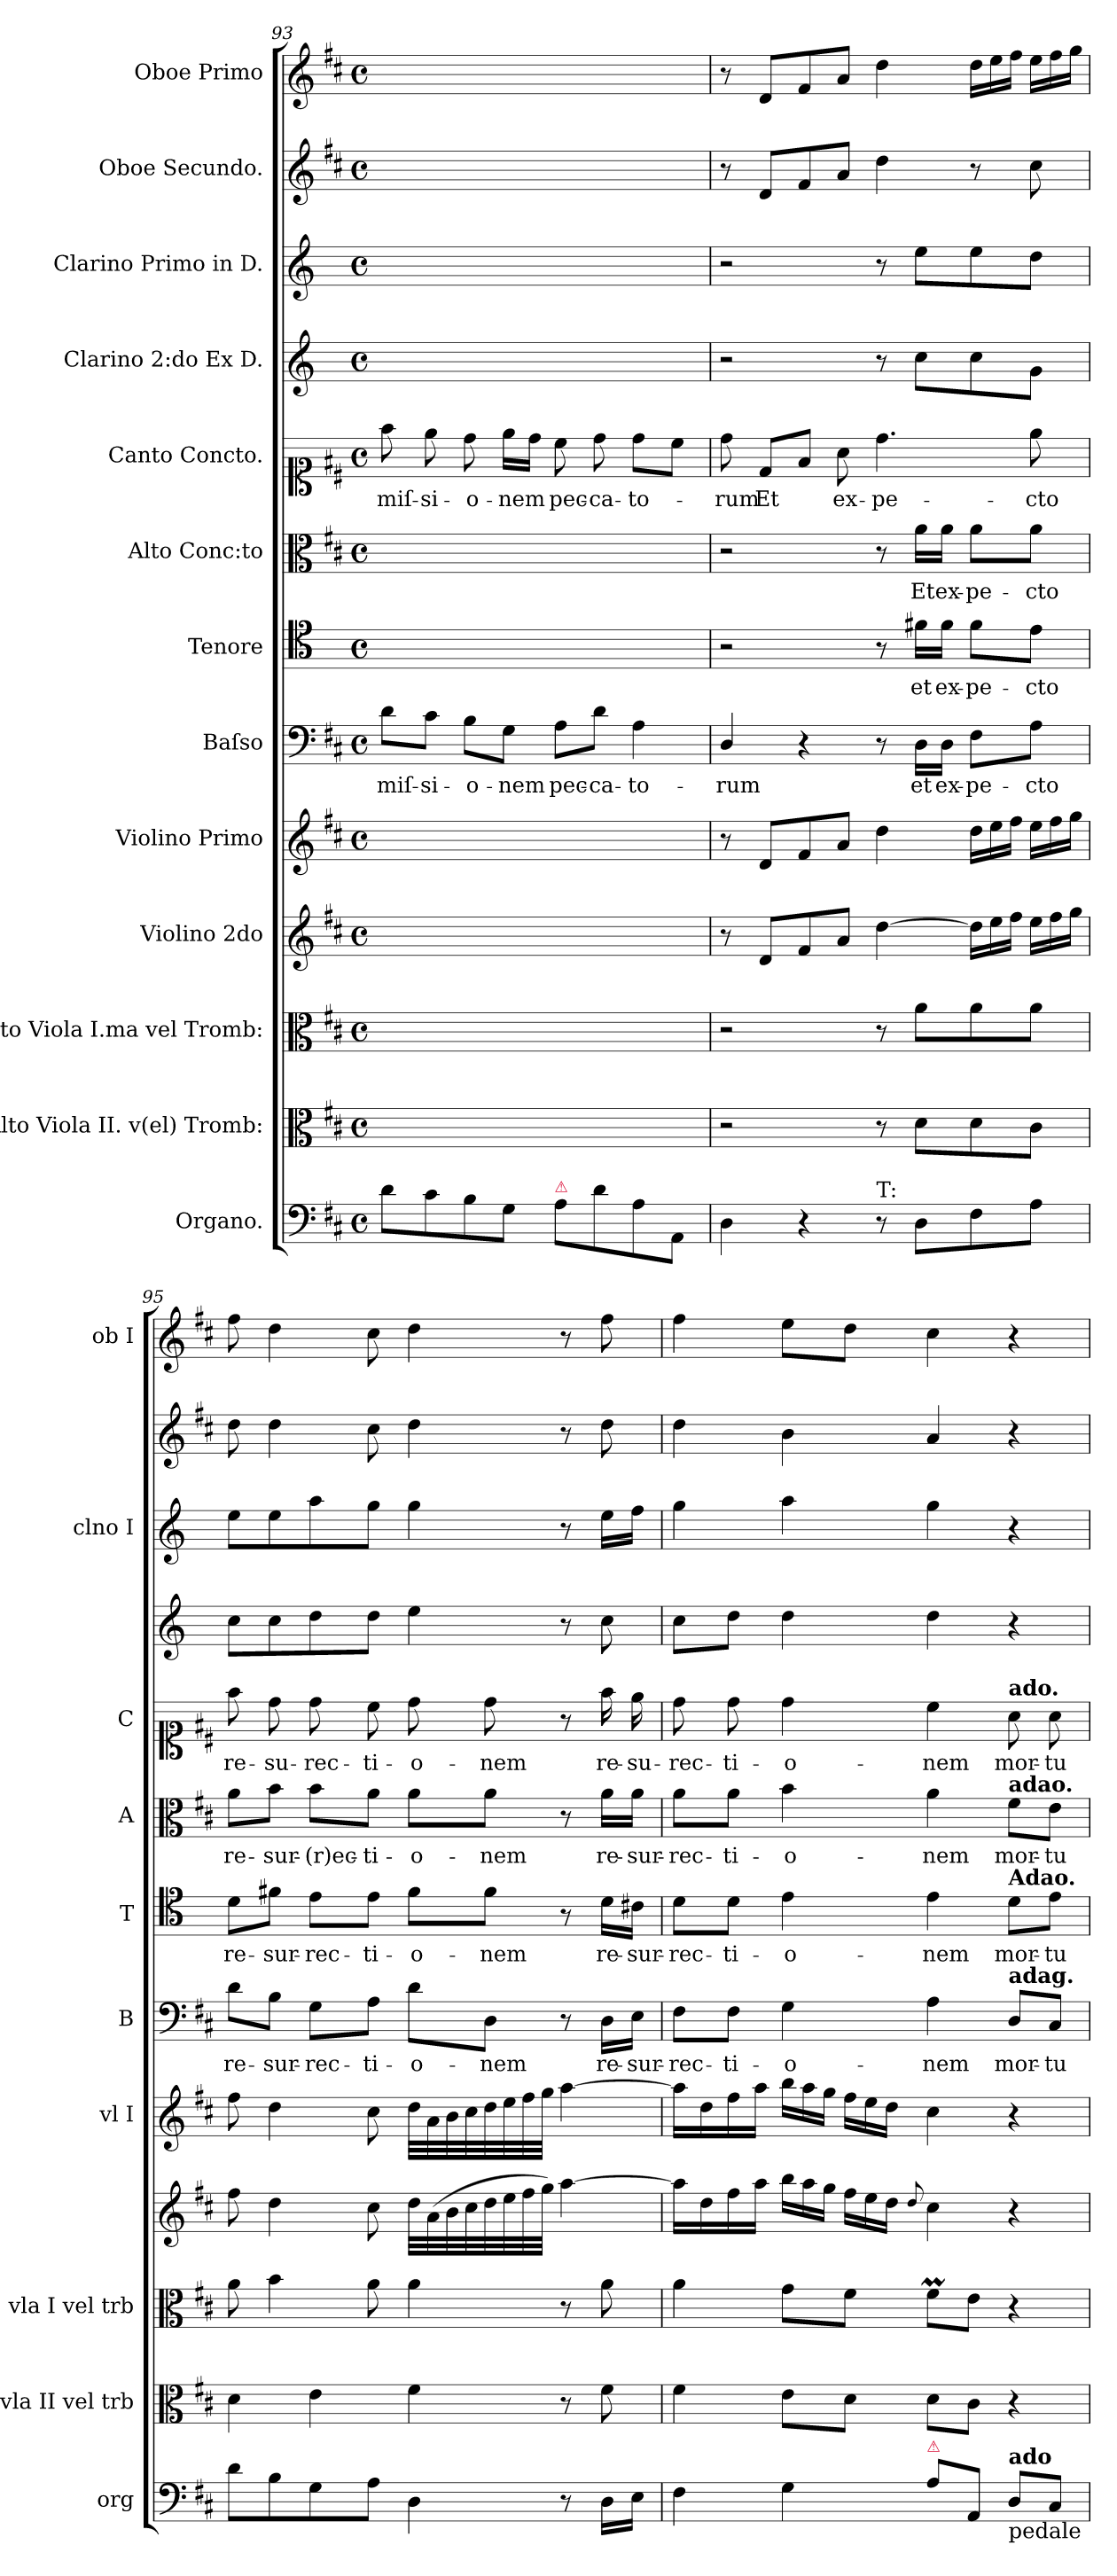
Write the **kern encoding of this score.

**kern	**kern	**kern	**kern	**kern	**kern	**text	**kern	**text	**kern	**text	**kern	**text	**kern	**kern	**kern	**kern
*part13	*part12	*part11	*part10	*part9	*part8	*part8	*part7	*part7	*part6	*part6	*part5	*part5	*part4	*part3	*part2	*part1
*staff13	*staff12	*staff11	*staff10	*staff9	*staff8	*staff8	*staff7	*staff7	*staff6	*staff6	*staff5	*staff5	*staff4	*staff3	*staff2	*staff1
*I"Organo.	*I"Alto Viola II. v(el) Tromb:	*I"Alto Viola I.ma vel Tromb:	*I"Violino 2do	*I"Violino Primo	*I"Baſso	*	*I"Tenore	*	*I"Alto Conc:to	*	*I"Canto Concto.	*	*I"Clarino 2:do Ex D.	*I"Clarino Primo in D.	*I"Oboe Secundo.	*I"Oboe Primo
*I'org	*I'vla II vel trb	*I'vla I vel trb	*	*I'vl I	*I'B	*	*I'T	*	*I'A	*	*I'C	*	*	*I'clno I	*	*I'ob I
*clefF4	*clefC3	*clefC3	*clefG2	*clefG2	*clefF4	*	*clefC4	*	*clefC3	*	*clefC1	*	*clefG2	*clefG2	*clefG2	*clefG2
*	*	*	*	*	*	*	*	*	*	*	*	*	*ITrd-1c-2	*ITrd-1c-2	*	*
*k[f#c#]	*k[f#c#]	*k[f#c#]	*k[f#c#]	*k[f#c#]	*k[f#c#]	*	*k[]	*	*k[f#c#]	*	*k[f#c#]	*	*k[f#c#]	*k[f#c#]	*k[f#c#]	*k[f#c#]
*M4/4	*M4/4	*M4/4	*M4/4	*M4/4	*M4/4	*	*M4/4	*	*M4/4	*	*M4/4	*	*M4/4	*M4/4	*M4/4	*M4/4
*met(c)	*met(c)	*met(c)	*met(c)	*met(c)	*met(c)	*	*met(c)	*	*met(c)	*	*met(c)	*	*met(c)	*met(c)	*met(c)	*met(c)
=93	=93	=93	=93	=93	=93	=93	=93	=93	=93	=93	=93	=93	=93	=93	=93	=93
8d\L	1ryy	1ryy	1ryy	1ryy	8d\L	-miſ-	1ryy	.	1ryy	.	8ff#\	-miſ-	1ryy	1ryy	1ryy	1ryy
8c#\	.	.	.	.	8c#\J	-si-	.	.	.	.	8ee\	-si-	.	.	.	.
8B\	.	.	.	.	8B\L	-o-	.	.	.	.	8dd\	-o-	.	.	.	.
8G\J	.	.	.	.	8G\J	-nem	.	.	.	.	16ee\LL	-nem	.	.	.	.
.	.	.	.	.	.	.	.	.	.	.	16dd\JJ	.	.	.	.	.
!LO:TX:a:color=crimson:t=⚠	!	!	!	!	!	!	!	!	!	!	!	!	!	!	!	!
8A\L	.	.	.	.	8A\L	pec-	.	.	.	.	8cc#\	pec-	.	.	.	.
8d\	.	.	.	.	8d\J	-ca-	.	.	.	.	8dd\	-ca-	.	.	.	.
8A\	.	.	.	.	4A\	-to-	.	.	.	.	8dd\L	-to-	.	.	.	.
8AA/J	.	.	.	.	.	.	.	.	.	.	8cc#\J	.	.	.	.	.
=94	=94	=94	=94	=94	=94	=94	=94	=94	=94	=94	=94	=94	=94	=94	=94	=94
4D\	2r	2r	8r	8r	4D/	-rum	2r	.	2r	.	8dd\	-rum	2r	2r	8r	8r
.	.	.	8d/L	8d/L	.	.	.	.	.	.	8d/L	Et	.	.	8d/L	8d/L
4r	.	.	8f#/	8f#/	4r	.	.	.	.	.	8f#/J	.	.	.	8f#/	8f#/
.	.	.	8a/J	8a/J	.	.	.	.	.	.	8a\	ex-	.	.	8a/J	8a/J
!LO:TX:a:t=T&colon;	!	!	!	!	!	!	!	!	!	!	!	!	!	!	!	!
8r	8r	8r	[4dd\	4dd\	8r	.	8r	.	8r	.	4.dd\	-pe-	8r	8r	4dd\	4dd\
8D\L	8d\L	8a\L	.	.	16D\LL	et	16f#\LL	et	16a\LL	Et	.	.	8dd\L	8ff#\L	.	.
.	.	.	.	.	16D\JJ	ex-	16f#\JJ	ex-	16a\JJ	ex-	.	.	.	.	.	.
*	*	*	*Xtuplet	*Xtuplet	*	*	*	*	*	*	*	*	*	*	*	*Xtuplet
8F#\	8d\	8a\	24dd\LL]	24dd\LL	8F#\L	-pe-	8f#\L	-pe-	8a\L	-pe-	.	.	8dd\	8ff#\	8r	24dd\LL
.	.	.	24ee\	24ee\	.	.	.	.	.	.	.	.	.	.	.	24ee\
.	.	.	24ff#\JJ	24ff#\JJ	.	.	.	.	.	.	.	.	.	.	.	24ff#\JJ
8A\J	8c#\J	8a\J	24ee\LL	24ee\LL	8A\J	-cto	8e\J	-cto	8a\J	-cto	8ee\	-cto	8a\J	8ee\J	8cc#\	24ee\LL
.	.	.	24ff#\	24ff#\	.	.	.	.	.	.	.	.	.	.	.	24ff#\
.	.	.	24gg\JJ	24gg\JJ	.	.	.	.	.	.	.	.	.	.	.	24gg\JJ
=95	=95	=95	=95	=95	=95	=95	=95	=95	=95	=95	=95	=95	=95	=95	=95	=95
8d\L	4d\	8a\	8ff#\	8ff#\	8d\L	re-	8d\L	re-	8a\L	re-	8ff#\	re-	8dd\L	8ff#\L	8dd\	8ff#\
8B\	.	4b\	4dd\	4dd\	8B\J	-sur-	8f#\J	-sur-	8b\J	-sur-	8dd\	-su-	8dd\	8ff#\	4dd\	4dd\
8G\	4e\	.	.	.	8G\L	-rec-	8e\L	-rec-	8b\L	-(r)ec-	8dd\	-rec-	8ee\	8bb\	.	.
8A\J	.	8a\	8cc#\	8cc#\	8A\J	-ti-	8e\J	-ti-	8a\J	-ti-	8cc#\	-ti-	8ee\J	8aa\J	8cc#\	8cc#\
4D\	4f#\	4a\	32dd\LLL	32dd\LLL	8d\L	-o-	8f#\L	-o-	8a\L	-o-	8dd\	-o-	4ff#\	4aa\	4dd\	4dd\
.	.	.	(32a\	32a\	.	.	.	.	.	.	.	.	.	.	.	.
.	.	.	32b\	32b\	.	.	.	.	.	.	.	.	.	.	.	.
.	.	.	32cc#\	32cc#\	.	.	.	.	.	.	.	.	.	.	.	.
.	.	.	32dd\	32dd\	8D\J	-nem	8f#\J	-nem	8a\J	-nem	8dd\	-nem	.	.	.	.
.	.	.	32ee\	32ee\	.	.	.	.	.	.	.	.	.	.	.	.
.	.	.	32ff#\	32ff#\	.	.	.	.	.	.	.	.	.	.	.	.
.	.	.	32gg\JJJ)	32gg\JJJ	.	.	.	.	.	.	.	.	.	.	.	.
8r	8r	8r	[4aa\	[4aa\	8r	.	8r	.	8r	.	8r	.	8r	8r	8r	8r
16D\LL	8f#\	8a\	.	.	16D\LL	re-	16d\LL	re-	16a\LL	re-	16ff#\	re-	8dd\	16ff#\LL	8dd\	8ff#\
16E\JJ	.	.	.	.	16E\JJ	-sur-	16c#\JJ	-sur-	16a\JJ	-sur-	16ee\	-su-	.	16gg\JJ	.	.
=96	=96	=96	=96	=96	=96	=96	=96	=96	=96	=96	=96	=96	=96	=96	=96	=96
4F#\	4f#\	4a\	16aa\LL]	16aa\LL]	8F#\L	-rec-	8d\L	-rec-	8a\L	-rec-	8dd\	-rec-	8dd\L	4aa\	4dd\	4ff#\
.	.	.	16dd\	16dd\	.	.	.	.	.	.	.	.	.	.	.	.
.	.	.	16ff#\	16ff#\	8F#\J	-ti-	8d\J	-ti-	8a\J	-ti-	8dd\	-ti-	8ee\J	.	.	.
.	.	.	16aa\JJ	16aa\JJ	.	.	.	.	.	.	.	.	.	.	.	.
4G\	8e\L	8g\L	24bb\LL	24bb\LL	4G\	-o-	4e\	-o-	4b\	-o-	4dd\	-o-	4ee\	4bb\	4b\	8ee\L
.	.	.	24aa\	24aa\	.	.	.	.	.	.	.	.	.	.	.	.
.	.	.	24gg\JJ	24gg\JJ	.	.	.	.	.	.	.	.	.	.	.	.
.	8d\J	8f#\J	24ff#\LL	24ff#\LL	.	.	.	.	.	.	.	.	.	.	.	8dd\J
.	.	.	24ee\	24ee\	.	.	.	.	.	.	.	.	.	.	.	.
.	.	.	24dd\JJ	24dd\JJ	.	.	.	.	.	.	.	.	.	.	.	.
.	.	.	8qqdd/	.	.	.	.	.	.	.	.	.	.	.	.	.
!LO:TX:a:color=crimson:t=⚠	!	!	!	!	!	!	!	!	!	!	!	!	!	!	!	!
8A\L	8d\L	8f#m\L	4cc#\	4cc#\	4A\	-nem	4e\	-nem	4a\	-nem	4cc#\	-nem	4ee\	4aa\	4a/	4cc#\
8AA/J	8c#\J	8e\J	.	.	.	.	.	.	.	.	.	.	.	.	.	.
!	!	!	!	!	!	!	!	!	!	!	!LO:TX:a:B:t=ado.	!	!	!	!	!
!	!	!	!	!	!	!	!	!	!LO:TX:a:B:t=adao.	!	!	!	!	!	!	!
!	!	!	!	!	!	!	!LO:TX:a:B:t=Adao.	!	!	!	!	!	!	!	!	!
!	!	!	!	!	!LO:TX:a:B:t=adag.	!	!	!	!	!	!	!	!	!	!	!
!LO:TX:a:B:t=ado	!	!	!	!	!	!	!	!	!	!	!	!	!	!	!	!
!LO:TX:b:t=pedale	!	!	!	!	!	!	!	!	!	!	!	!	!	!	!	!
8D/L	4r	4r	4r	4r	8D/L	mor-	8d\L	mor-	8f#\L	mor-	8a\	mor-	4r	4r	4r	4r
8C#/J	.	.	.	.	8C#/J	-tu-	8e\J	-tu-	8e\J	-tu-	8a\	-tu-	.	.	.	.
=	=	=	=	=	=	=	=	=	=	=	=	=	=	=	=	=
*-	*-	*-	*-	*-	*-	*-	*-	*-	*-	*-	*-	*-	*-	*-	*-	*-
